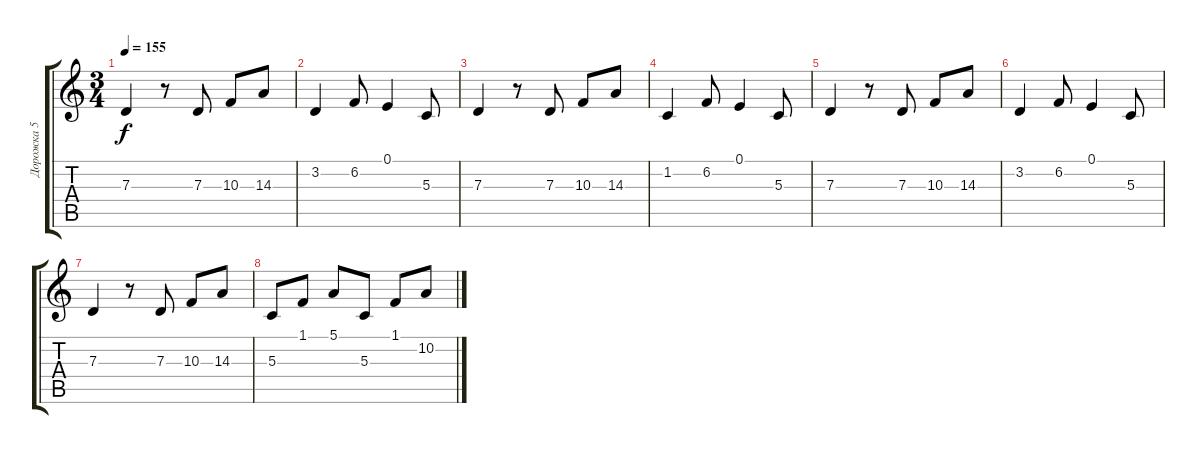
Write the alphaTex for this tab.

\track ("Дорожка 5" "Дорожка 5") {instrument pad1newage}
\staff {score tabs}
\tuning (E4 B3 G3 D3 A2 E2) {hide}
\ts (3 4)
\tempo 155
\clef g2
\ks c
7.3.4{dy f} r.8 7.3.8 10.3.8 14.3.8 |
3.2.4 6.2.8 0.1.4 5.3.8 |
7.3.4 r.8 7.3.8 10.3.8 14.3.8 |
1.2.4 6.2.8 0.1.4 5.3.8 |
7.3.4 r.8 7.3.8 10.3.8 14.3.8 |
3.2.4 6.2.8 0.1.4 5.3.8 |
7.3.4 r.8 7.3.8 10.3.8 14.3.8 |
5.3.8 1.1.8 5.1.8 5.3.8 1.1.8 10.2.8
